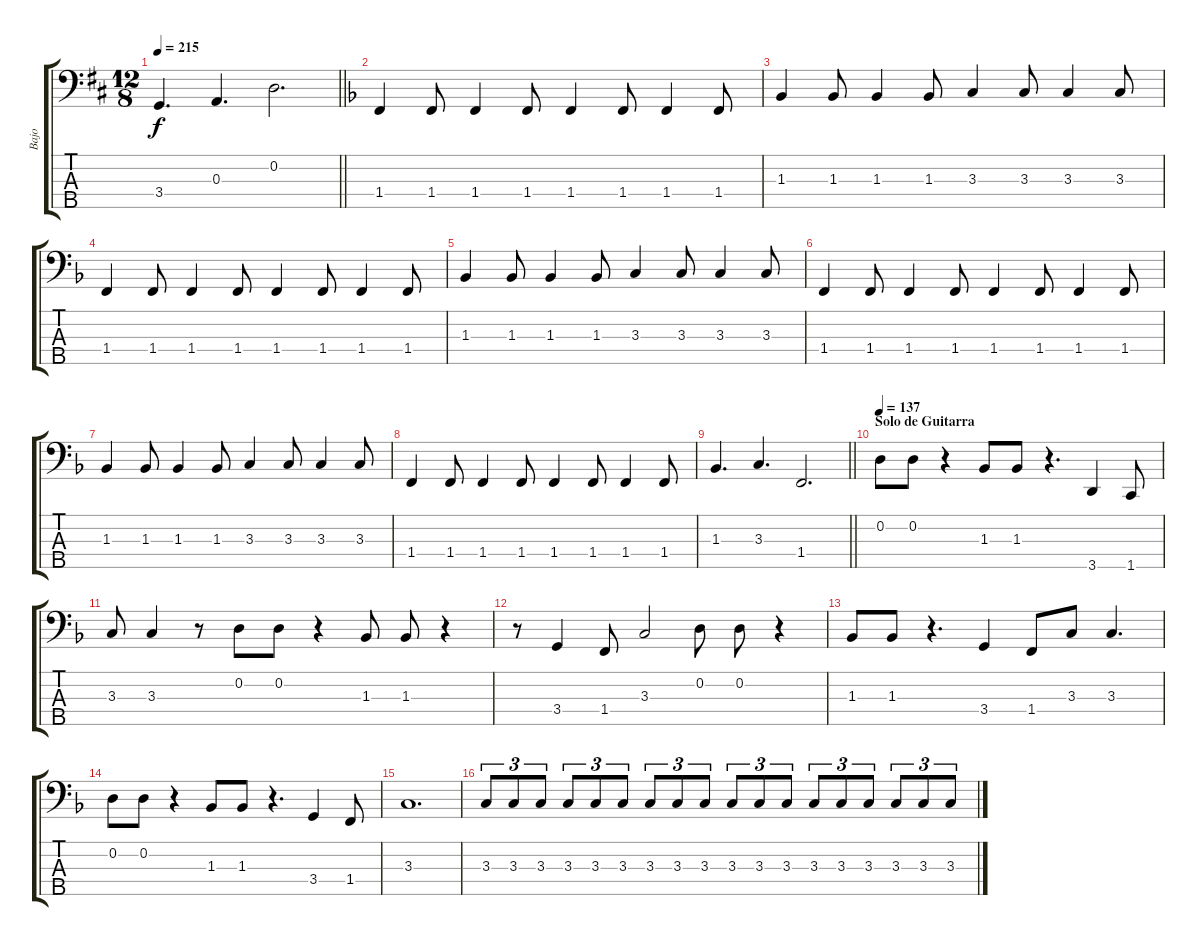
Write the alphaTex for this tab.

\track ("Bajo" "Bajo") {instrument electricbassfinger}
\staff {score tabs}
\tuning (G2 D2 A1 E1 B0) {hide}
\ts (12 8)
\tempo 215
\clef f4
\barLineRight lightlight
\ks d
3.4.4{d dy f} 0.3.4{d} 0.2.2{d} |
\ks f
1.4.4 1.4.8 1.4.4 1.4.8 1.4.4 1.4.8 1.4.4 1.4.8 |
1.3.4 1.3.8 1.3.4 1.3.8 3.3.4 3.3.8 3.3.4 3.3.8 |
1.4.4 1.4.8 1.4.4 1.4.8 1.4.4 1.4.8 1.4.4 1.4.8 |
1.3.4 1.3.8 1.3.4 1.3.8 3.3.4 3.3.8 3.3.4 3.3.8 |
1.4.4 1.4.8 1.4.4 1.4.8 1.4.4 1.4.8 1.4.4 1.4.8 |
1.3.4 1.3.8 1.3.4 1.3.8 3.3.4 3.3.8 3.3.4 3.3.8 |
1.4.4 1.4.8 1.4.4 1.4.8 1.4.4 1.4.8 1.4.4 1.4.8 |
\barLineRight lightlight
1.3.4{d} 3.3.4{d} 1.4.2{d} |
\section ("" "Solo de Guitarra")
\tempo 137
0.2.8 0.2.8 r.4 1.3.8 1.3.8 r.4{d} 3.5.4 1.5.8 |
3.3.8 3.3.4 r.8 0.2.8 0.2.8 r.4 1.3.8 1.3.8 r.4 |
r.8 3.4.4 1.4.8 3.3.2 0.2.8 0.2.8 r.4 |
1.3.8 1.3.8 r.4{d} 3.4.4 1.4.8 3.3.8 3.3.4{d} |
0.2.8 0.2.8 r.4 1.3.8 1.3.8 r.4{d} 3.4.4 1.4.8 |
3.3.1{d} |
3.3.8{tu (3 2)} 3.3.8{tu (3 2)} 3.3.8{tu (3 2)} 3.3.8{tu (3 2)} 3.3.8{tu (3 2)} 3.3.8{tu (3 2)} 3.3.8{tu (3 2)} 3.3.8{tu (3 2)} 3.3.8{tu (3 2)} 3.3.8{tu (3 2)} 3.3.8{tu (3 2)} 3.3.8{tu (3 2)} 3.3.8{tu (3 2)} 3.3.8{tu (3 2)} 3.3.8{tu (3 2)} 3.3.8{tu (3 2)} 3.3.8{tu (3 2)} 3.3.8{tu (3 2)}
